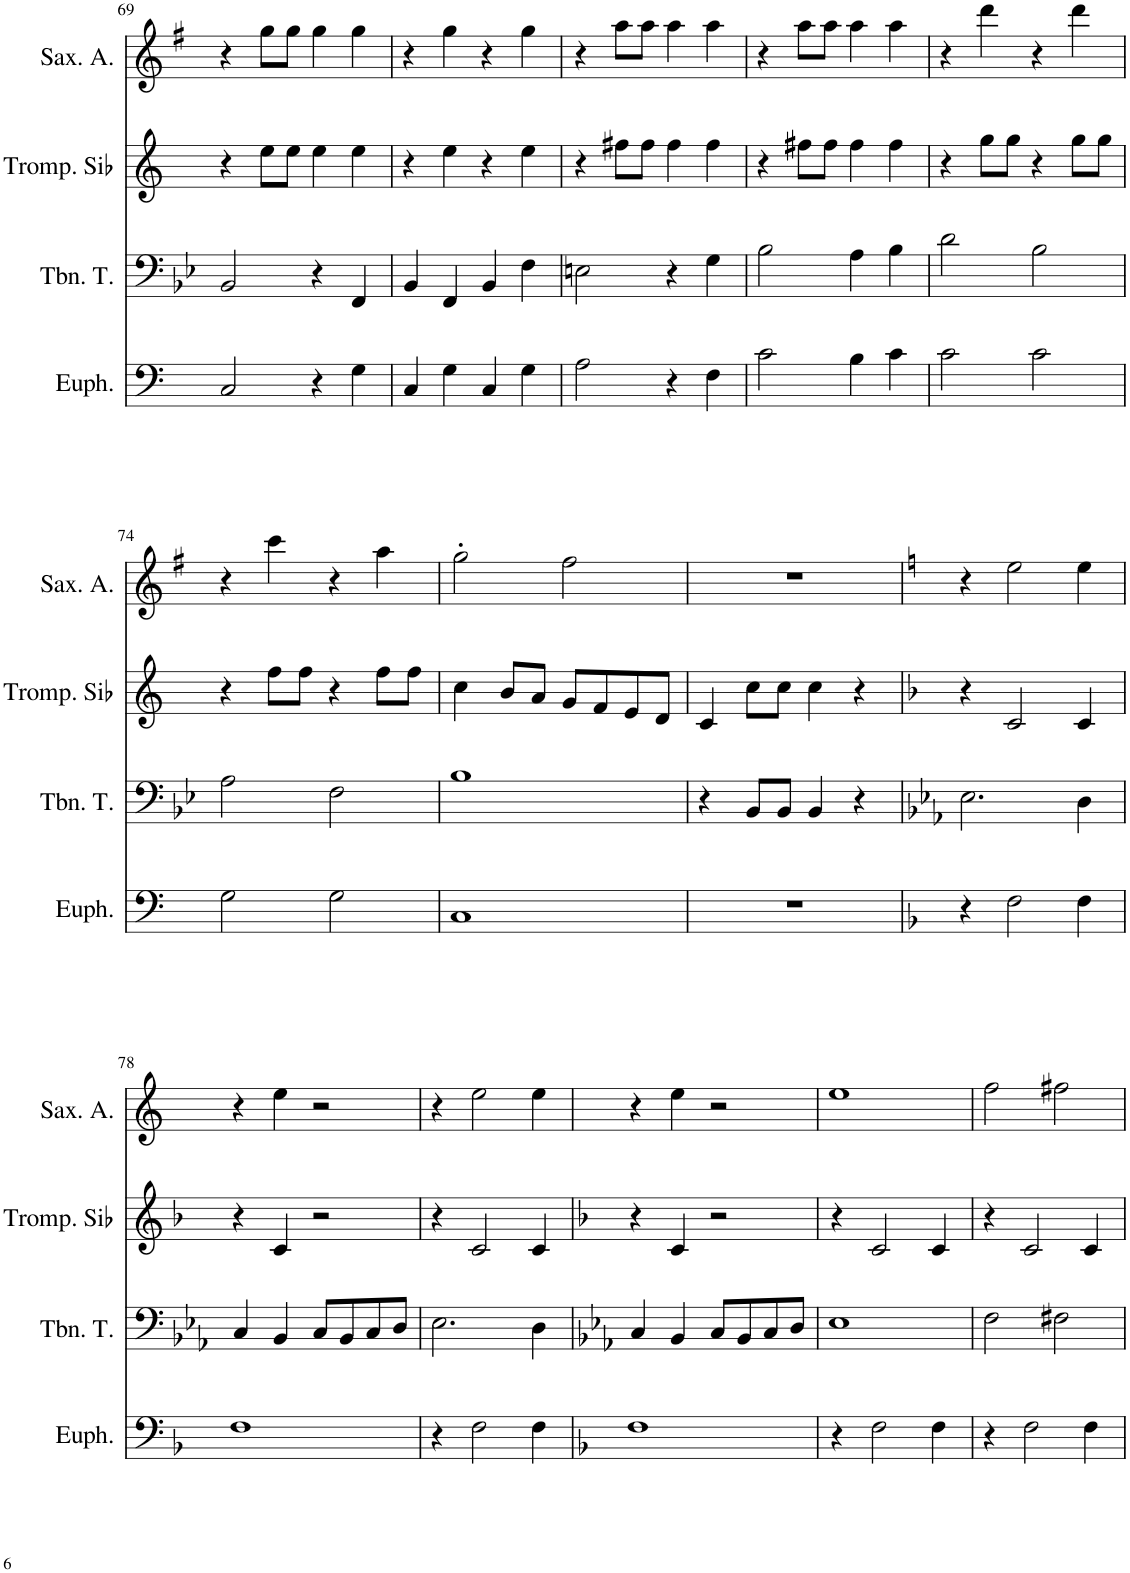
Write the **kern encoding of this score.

**kern	**kern	**kern	**kern
*part4	*part3	*part2	*part1
*staff4	*staff3	*staff2	*staff1
*I"Euphonium si b / suba	*I"Trombone Ténor	*I"Trompette en Sib	*I"Saxophone Alto
*I'Euph.	*I'Tbn. T.	*I'Tromp. Sib	*I'Sax. A.
!!LO:PB:g=z
*clefF4	*clefF4	*clefG2	*clefG2
*Trd1c2	*	*Trd1c2	*Trd5c9
*k[]	*k[b-e-]	*k[]	*k[f#]
*M2/2	*M2/2	*M2/2	*M2/2
=69	=69	=69	=69
2C/	2BB-/	4r	4r
.	.	8ee\L	8gg\L
.	.	8ee\J	8gg\J
4r	4r	4ee\	4gg\
4G\	4FF/	4ee\	4gg\
=70	=70	=70	=70
4C/	4BB-/	4r	4r
4G\	4FF/	4ee\	4gg\
4C/	4BB-/	4r	4r
4G\	4F\	4ee\	4gg\
=71	=71	=71	=71
2A\	2En\	4r	4r
.	.	8ff#X\L	8aa\L
.	.	8ff#\J	8aa\J
4r	4r	4ff#\	4aa\
4F\	4G\	4ff#\	4aa\
=72	=72	=72	=72
2c\	2B-\	4r	4r
.	.	8ff#X\L	8aa\L
.	.	8ff#\J	8aa\J
4B\	4A\	4ff#\	4aa\
4c\	4B-\	4ff#\	4aa\
=73	=73	=73	=73
2c\	2d\	4r	4r
.	.	8gg\L	4ddd\
.	.	8gg\J	.
2c\	2B-\	4r	4r
.	.	8gg\L	4ddd\
.	.	8gg\J	.
!!LO:LB:g=z
=74	=74	=74	=74
2G\	2A\	4r	4r
.	.	8ff\L	4ccc\
.	.	8ff\J	.
2G\	2F\	4r	4r
.	.	8ff\L	4aa\
.	.	8ff\J	.
=75	=75	=75	=75
1C	1B-	4cc\	2gg'\
.	.	8b/L	.
.	.	8a/J	.
.	.	8g/L	2ff#\
.	.	8f/	.
.	.	8e/	.
.	.	8d/J	.
=76	=76	=76	=76
1r	4r	4c/	1r
.	8BB-/L	8cc\L	.
.	8BB-/J	8cc\J	.
.	4BB-/	4cc\	.
.	4r	4r	.
=77	=77	=77	=77
*k[b-]	*k[b-e-a-]	*k[b-]	*k[]
4r	2.E-\	4r	4r
2F\	.	2c/	2ee\
4F\	4D\	4c/	4ee\
!!LO:LB:g=z
=78	=78	=78	=78
1F	4C/	4r	4r
.	4BB-/	4c/	4ee\
.	8C/L	2r	2r
.	8BB-/	.	.
.	8C/	.	.
.	8D/J	.	.
=79	=79	=79	=79
4r	2.E-\	4r	4r
2F\	.	2c/	2ee\
4F\	4D\	4c/	4ee\
=80	=80	=80	=80
*k[b-]	*k[b-e-a-]	*k[b-]	*k[]
1F	4C/	4r	4r
.	4BB-/	4c/	4ee\
.	8C/L	2r	2r
.	8BB-/	.	.
.	8C/	.	.
.	8D/J	.	.
=81	=81	=81	=81
4r	1E-	4r	1ee
2F\	.	2c/	.
4F\	.	4c/	.
=82	=82	=82	=82
4r	2F\	4r	2ff\
2F\	.	2c/	.
.	2F#X\	.	2ff#X\
4F\	.	4c/	.
=	=	=	=
*-	*-	*-	*-
